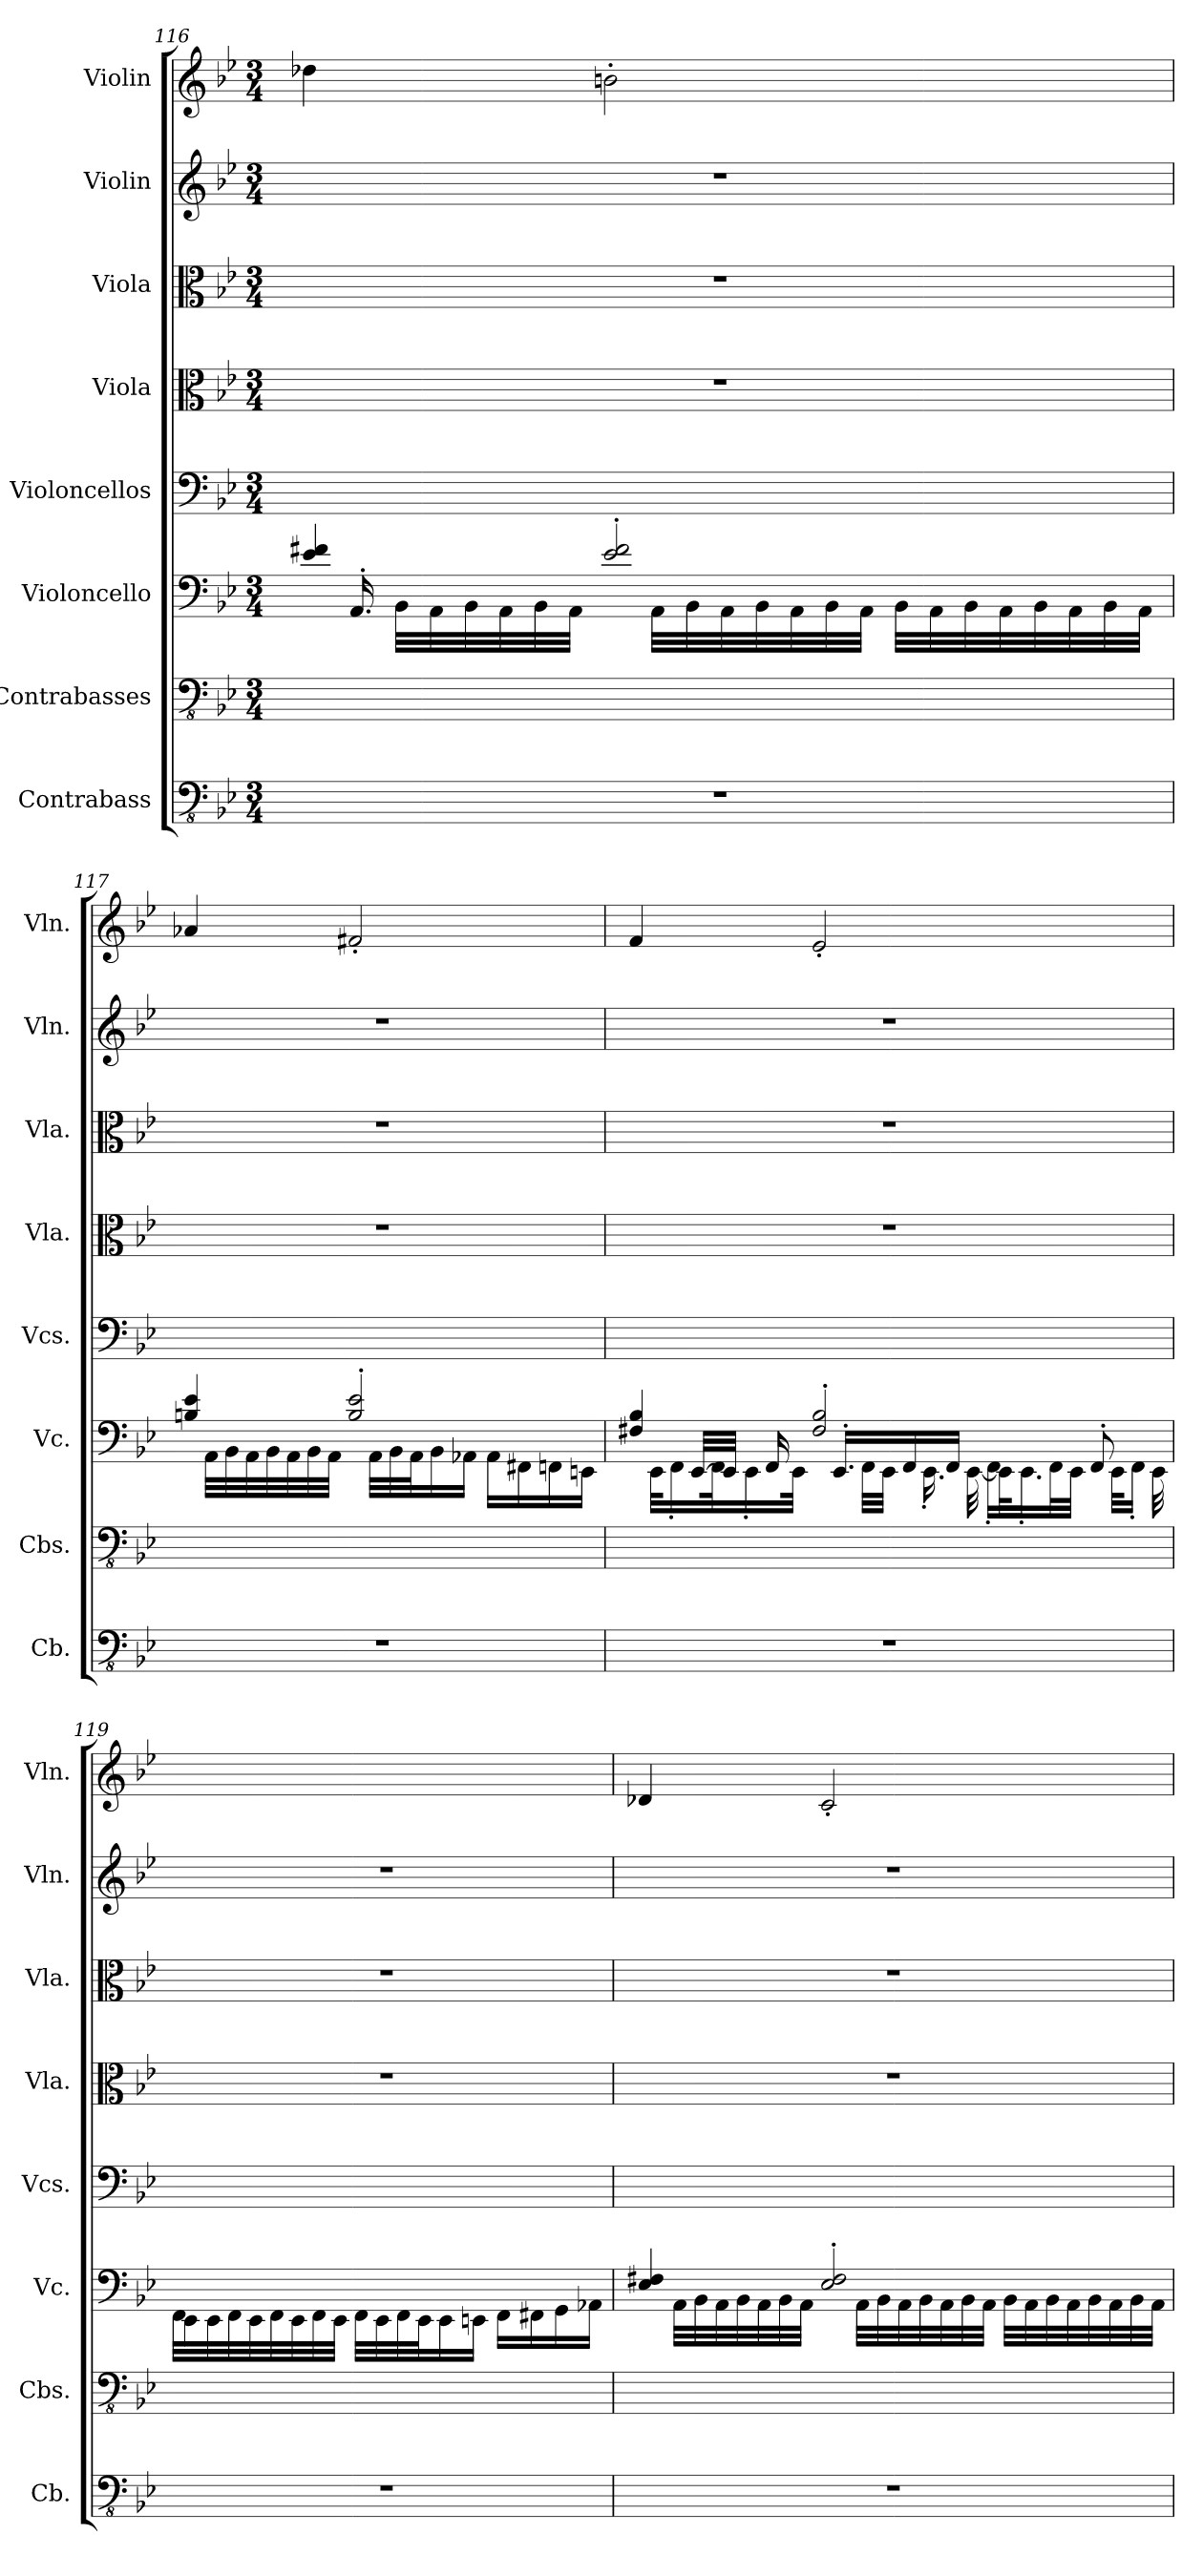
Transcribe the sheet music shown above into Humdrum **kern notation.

**kern	**kern	**kern	**kern	**kern	**kern	**kern	**kern
*part8	*part7	*part6	*part5	*part4	*part3	*part2	*part1
*staff8	*staff7	*staff6	*staff5	*staff4	*staff3	*staff2	*staff1
*I"Contrabass	*I"Contrabasses	*I"Violoncello	*I"Violoncellos	*I"Viola	*I"Viola	*I"Violin	*I"Violin
*I'Cb.	*I'Cbs.	*I'Vc.	*I'Vcs.	*I'Vla.	*I'Vla.	*I'Vln.	*I'Vln.
!!LO:PB:g=z
*clefFv4	*clefFv4	*clefF4	*clefF4	*clefC3	*clefC3	*clefG2	*clefG2
*ITrd7c12	*	*	*	*	*	*	*
*k[b-e-]	*k[b-e-]	*k[b-e-]	*k[b-e-]	*k[b-e-]	*k[b-e-]	*k[b-e-]	*k[b-e-]
*M3/4	*M3/4	*M3/4	*M3/4	*M3/4	*M3/4	*M3/4	*M3/4
=116	=116	=116	=116	=116	=116	=116	=116
*	*	*^	*	*	*	*	*
*	*	*	*^	*	*	*	*	*
2.r	2.ryy	4e-/ 4f#X/	16ryy	32ryy	2.ryy	2.r	2.r	2.r	4dd-X\
.	.	.	.	16.AA'/	.	.	.	.	.
.	.	.	32BB-\LLL	.	.	.	.	.	.
.	.	.	32AA\	.	.	.	.	.	.
.	.	.	32BB-\	8ryy	.	.	.	.	.
.	.	.	32AA\	.	.	.	.	.	.
.	.	.	32BB-\	.	.	.	.	.	.
.	.	.	32AA\JJJ	.	.	.	.	.	.
.	.	2e-/' 2f#/'	32ryy	4ryy	.	.	.	.	2bn'\
.	.	.	32AA\LLL	.	.	.	.	.	.
.	.	.	32BB-\	.	.	.	.	.	.
.	.	.	32AA\	.	.	.	.	.	.
.	.	.	32BB-\	.	.	.	.	.	.
.	.	.	32AA\	.	.	.	.	.	.
.	.	.	32BB-\	.	.	.	.	.	.
.	.	.	32AA\JJJ	.	.	.	.	.	.
.	.	.	32BB-\LLL	4ryy	.	.	.	.	.
.	.	.	32AA\	.	.	.	.	.	.
.	.	.	32BB-\	.	.	.	.	.	.
.	.	.	32AA\	.	.	.	.	.	.
.	.	.	32BB-\	.	.	.	.	.	.
.	.	.	32AA\	.	.	.	.	.	.
.	.	.	32BB-\	.	.	.	.	.	.
.	.	.	32AA\JJJ	.	.	.	.	.	.
*	*	*	*v	*v	*	*	*	*	*
!!LO:PB:g=z
=117	=117	=117	=117	=117	=117	=117	=117	=117
2.r	2.ryy	4Bn/ 4e-/	32ryy	2.ryy	2.r	2.r	2.r	4a-X/
.	.	.	32AA\LLL	.	.	.	.	.
.	.	.	32BB-\	.	.	.	.	.
.	.	.	32AA\	.	.	.	.	.
.	.	.	32BB-\	.	.	.	.	.
.	.	.	32AA\	.	.	.	.	.
.	.	.	32BB-\	.	.	.	.	.
.	.	.	32AA\JJJ	.	.	.	.	.
.	.	2B/' 2e-/'	32ryy	.	.	.	.	2f#X'/
.	.	.	32AA\LLL	.	.	.	.	.
.	.	.	32BB-\	.	.	.	.	.
.	.	.	32AA\J	.	.	.	.	.
.	.	.	16BB-\	.	.	.	.	.
.	.	.	16AA-X\JJ	.	.	.	.	.
.	.	.	16AA-\LL	.	.	.	.	.
.	.	.	16FF#X\	.	.	.	.	.
.	.	.	16FFn\	.	.	.	.	.
.	.	.	16EEn\JJ	.	.	.	.	.
!!LO:PB:g=z
=118	=118	=118	=118	=118	=118	=118	=118	=118
*	*	*^	*^	*	*	*	*	*
2.r	2.ryy	4F#X/ 4B-/	32ryy	16ryy	4ryy	2.ryy	2.r	2.r	2.r	4f/
.	.	.	32EE-\KLL	.	.	.	.	.	.	.
.	.	.	16FF'\	32ryy	.	.	.	.	.	.
.	.	.	.	[32EE-/LLL	.	.	.	.	.	.
.	.	.	32FF\K	32EE-/JJJ]	.	.	.	.	.	.
.	.	.	16EE-'\	32ryy	.	.	.	.	.	.
.	.	.	.	16FF/	.	.	.	.	.	.
.	.	.	32EE-\JJk	.	.	.	.	.	.	.
.	.	2F#/' 2B-/'	16ryy	32ryy	8ryy	.	.	.	.	2e-'/
.	.	.	.	16.EE-'/LL	.	.	.	.	.	.
.	.	.	32FF\LLL	.	.	.	.	.	.	.
.	.	.	32EE-\JJJ	.	.	.	.	.	.	.
.	.	.	32ryy	16FF/	16ryy	.	.	.	.	.
.	.	.	16.EE-'\	.	.	.	.	.	.	.
.	.	.	.	16FF/JJ	32ryy	.	.	.	.	.
.	.	.	.	.	[32EE-\	.	.	.	.	.
.	.	.	16FF'\LL	8ryy	32EE-\KLL]	.	.	.	.	.
.	.	.	.	.	16.EE-'\JJ	.	.	.	.	.
.	.	.	32FF\L	.	.	.	.	.	.	.
.	.	.	32EE-\JJJ	.	.	.	.	.	.	.
.	.	.	32ryy	8FF'/	16ryy	.	.	.	.	.
.	.	.	32EE-\KLL	.	.	.	.	.	.	.
.	.	.	16FF'\JJ	.	32ryy	.	.	.	.	.
.	.	.	.	.	32EE-\	.	.	.	.	.
*	*	*	*	*v	*v	*	*	*	*	*
!!LO:PB:g=z
=119	=119	=119	=119	=119	=119	=119	=119	=119	=119
2.r	2.ryy	2.ryy	32FF\LLL	4EE-\	2.ryy	2.r	2.r	2.r	2.ryy
.	.	.	32EE-\	.	.	.	.	.	.
.	.	.	32FF\	.	.	.	.	.	.
.	.	.	32EE-\	.	.	.	.	.	.
.	.	.	32FF\	.	.	.	.	.	.
.	.	.	32EE-\	.	.	.	.	.	.
.	.	.	32FF\	.	.	.	.	.	.
.	.	.	32EE-\JJJ	.	.	.	.	.	.
.	.	.	32FF\LLL	4ryy	.	.	.	.	.
.	.	.	32EE-\	.	.	.	.	.	.
.	.	.	32FF\	.	.	.	.	.	.
.	.	.	32EE-\J	.	.	.	.	.	.
.	.	.	16EE-\	.	.	.	.	.	.
.	.	.	16EEn\JJ	.	.	.	.	.	.
.	.	.	16FF\LL	4ryy	.	.	.	.	.
.	.	.	16FF#X\	.	.	.	.	.	.
.	.	.	16GG\	.	.	.	.	.	.
.	.	.	16AA-X\JJ	.	.	.	.	.	.
*	*	*	*v	*v	*	*	*	*	*
!!LO:PB:g=z
=120	=120	=120	=120	=120	=120	=120	=120	=120
2.r	2.ryy	4E-/ 4F#X/	32ryy	2.ryy	2.r	2.r	2.r	4d-X/
.	.	.	32AA\LLL	.	.	.	.	.
.	.	.	32BB-\	.	.	.	.	.
.	.	.	32AA\	.	.	.	.	.
.	.	.	32BB-\	.	.	.	.	.
.	.	.	32AA\	.	.	.	.	.
.	.	.	32BB-\	.	.	.	.	.
.	.	.	32AA\JJJ	.	.	.	.	.
.	.	2E-/' 2F#/'	32ryy	.	.	.	.	2c'/
.	.	.	32AA\LLL	.	.	.	.	.
.	.	.	32BB-\	.	.	.	.	.
.	.	.	32AA\	.	.	.	.	.
.	.	.	32BB-\	.	.	.	.	.
.	.	.	32AA\	.	.	.	.	.
.	.	.	32BB-\	.	.	.	.	.
.	.	.	32AA\JJJ	.	.	.	.	.
.	.	.	32BB-\LLL	.	.	.	.	.
.	.	.	32AA\	.	.	.	.	.
.	.	.	32BB-\	.	.	.	.	.
.	.	.	32AA\	.	.	.	.	.
.	.	.	32BB-\	.	.	.	.	.
.	.	.	32AA\	.	.	.	.	.
.	.	.	32BB-\	.	.	.	.	.
.	.	.	32AA\JJJ	.	.	.	.	.
*	*	*v	*v	*	*	*	*	*
=	=	=	=	=	=	=	=
*-	*-	*-	*-	*-	*-	*-	*-
